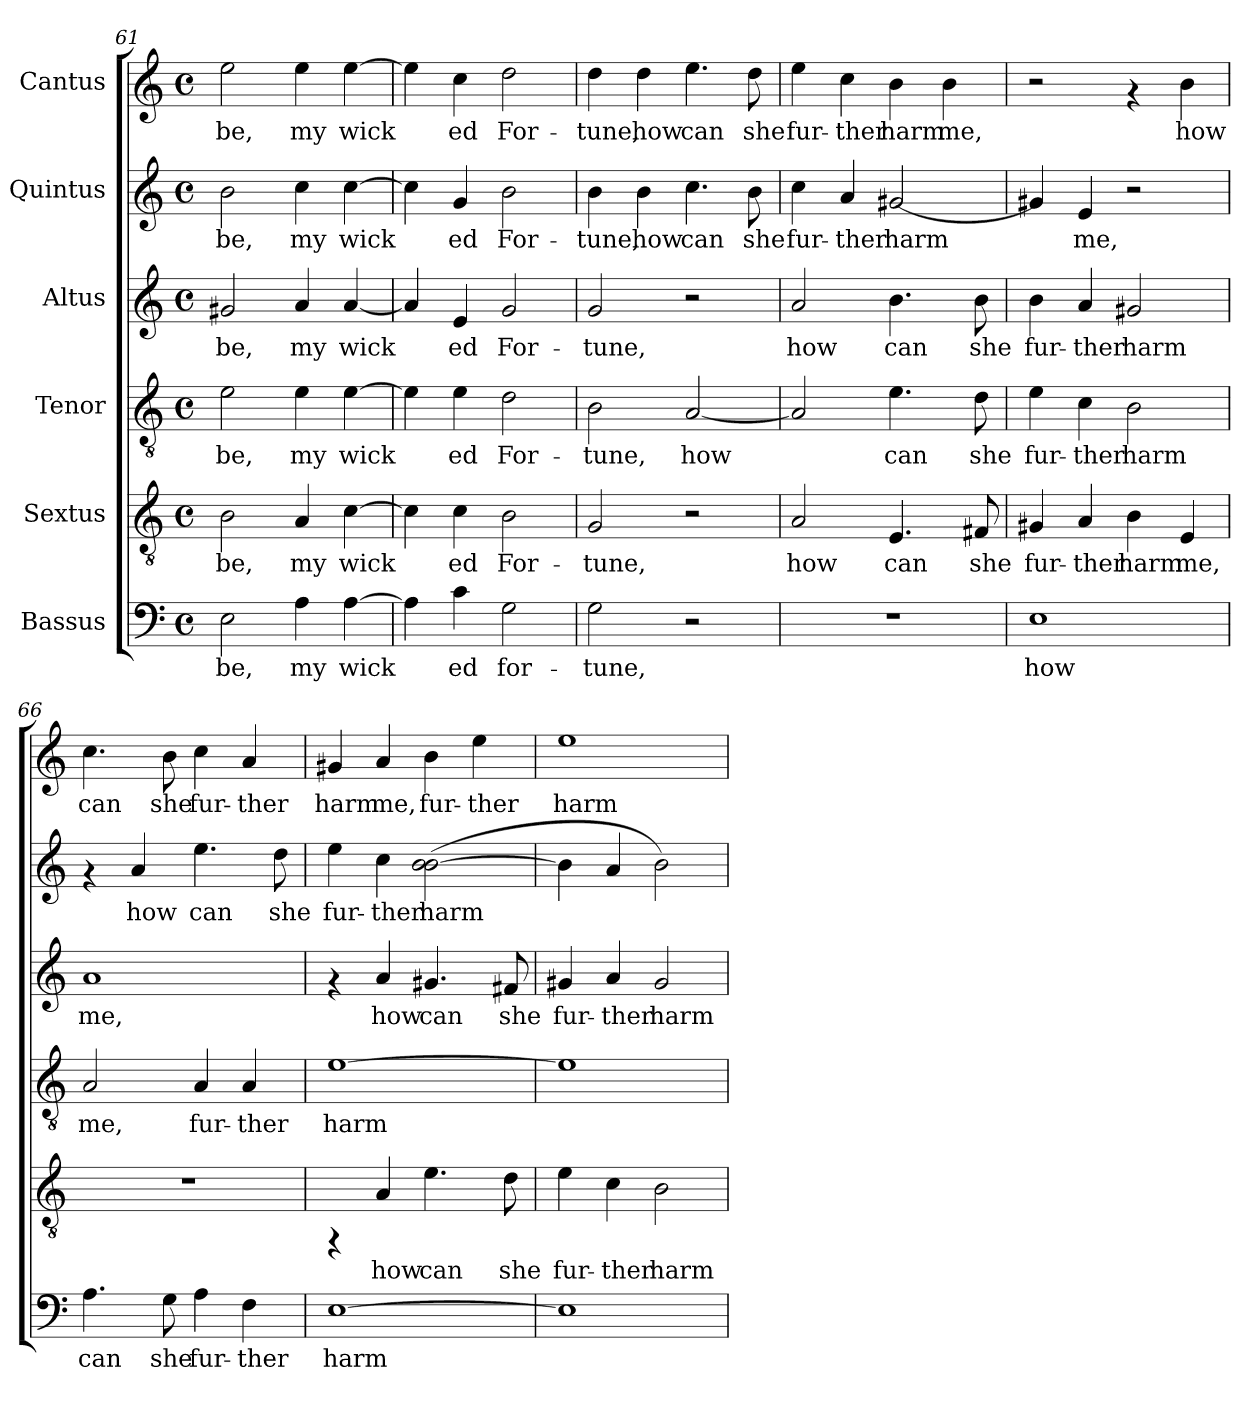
**kern	**text	**kern	**text	**kern	**text	**kern	**text	**kern	**text	**kern	**text
*part6	*part6	*part5	*part5	*part4	*part4	*part3	*part3	*part2	*part2	*part1	*part1
*staff6	*staff6	*staff5	*staff5	*staff4	*staff4	*staff3	*staff3	*staff2	*staff2	*staff1	*staff1
*I"Bassus	*	*I"Sextus	*	*I"Tenor	*	*I"Altus	*	*I"Quintus	*	*I"Cantus	*
*clefF4	*	*clefGv2	*	*clefGv2	*	*clefG2	*	*clefG2	*	*clefG2	*
*k[]	*	*k[]	*	*k[]	*	*k[]	*	*k[]	*	*k[]	*
*C:	*	*C:	*	*C:	*	*C:	*	*C:	*	*C:	*
*M4/4	*	*M4/4	*	*M4/4	*	*M4/4	*	*M4/4	*	*M4/4	*
*met(c)	*	*met(c)	*	*met(c)	*	*met(c)	*	*met(c)	*	*met(c)	*
=61	=61	=61	=61	=61	=61	=61	=61	=61	=61	=61	=61
!	!LO:LY:b	!	!LO:LY:b	!	!LO:LY:b	!	!LO:LY:b	!	!LO:LY:b:cj	!	!LO:LY:b:cj
2E\	be,	2B\	be,	2e\	be,	2g#X/	be,	2b\	be,	2ee\	be,
!	!LO:LY:b	!	!LO:LY:b	!	!LO:LY:b	!	!LO:LY:b	!	!LO:LY:b:cj	!	!LO:LY:b:cj
4A\	my	4A/	my	4e\	my	4a/	my	4cc\	my	4ee\	my
!	!LO:LY:b	!	!LO:LY:b	!	!LO:LY:b	!	!LO:LY:b	!	!LO:LY:b:cj	!	!LO:LY:b:cj
[>4A\	wick-	[>4c\	wick-	[>4e\	wick-	[<4a/	wick-	[>4cc\	wick-	[>4ee\	wick-
=62	=62	=62	=62	=62	=62	=62	=62	=62	=62	=62	=62
!	!LO:LY:b	!	!LO:LY:b	!	!LO:LY:b	!	!LO:LY:b	!	!LO:LY:b:cj	!	!LO:LY:b:cj
4A\]	--	4c\]	--	4e\]	--	4a/]	--	4cc\]	--	4ee\]	--
!	!LO:LY:b	!	!LO:LY:b	!	!LO:LY:b	!	!LO:LY:b	!	!LO:LY:b:cj	!	!LO:LY:b:cj
4c\	-ed	4c\	-ed	4e\	-ed	4e/	-ed	4g/	-ed	4cc\	-ed
!	!LO:LY:b	!	!LO:LY:b	!	!LO:LY:b	!	!LO:LY:b	!	!LO:LY:b:cj	!	!LO:LY:b:cj
2G\	for-	2B\	For-	2d\	For-	2g/	For-	2b\	For-	2dd\	For-
=63	=63	=63	=63	=63	=63	=63	=63	=63	=63	=63	=63
!	!LO:LY:b	!	!LO:LY:b	!	!LO:LY:b	!	!LO:LY:b	!	!LO:LY:b:cj	!	!LO:LY:b:cj
2G\	-tune,	2G/	-tune,	2B\	-tune,	2g/	-tune,	4b\	-tune,	4dd\	-tune,
!	!	!	!	!	!	!	!	!	!LO:LY:b:cj	!	!LO:LY:b:cj
.	.	.	.	.	.	.	.	4b\	how	4dd\	how
!	!	!	!	!	!LO:LY:b	!	!	!	!LO:LY:b:cj	!	!LO:LY:b:cj
2r	.	2r	.	[<2A/	how	2r	.	4.cc\	can	4.ee\	can
!	!	!	!	!	!	!	!	!	!LO:LY:b:cj	!	!LO:LY:b:cj
.	.	.	.	.	.	.	.	8b\	she	8dd\	she
!!LO:PB:g=z
=64	=64	=64	=64	=64	=64	=64	=64	=64	=64	=64	=64
!	!	!	!LO:LY:b	!	!LO:LY:b	!	!LO:LY:b	!	!LO:LY:b:cj	!	!LO:LY:b:cj
1r	.	2A/	how	2A/]	.	2a/	how	4cc\	fur-	4ee\	fur-
!	!	!	!	!	!	!	!	!	!LO:LY:b:cj	!	!LO:LY:b:cj
.	.	.	.	.	.	.	.	4a/	-ther	4cc\	-ther
!	!	!	!LO:LY:b	!	!LO:LY:b	!	!LO:LY:b	!	!LO:LY:b:cj	!	!LO:LY:b:cj
.	.	4.E/	can	4.e\	can	4.b\	can	[<2g#X/	harm	4b\	harm
!	!	!	!	!	!	!	!	!	!	!	!LO:LY:b:cj
.	.	.	.	.	.	.	.	.	.	4b\	me,
!	!	!	!LO:LY:b	!	!LO:LY:b	!	!LO:LY:b	!	!	!	!
.	.	8F#X/	she	8d\	she	8b\	she	.	.	.	.
=65	=65	=65	=65	=65	=65	=65	=65	=65	=65	=65	=65
!	!LO:LY:b	!	!LO:LY:b	!	!LO:LY:b	!	!LO:LY:b	!	!LO:LY:b:cj	!	!
1E	how	4G#X/	fur-	4e\	fur-	4b\	fur-	4g#X/]	.	2r	.
!	!	!	!LO:LY:b	!	!LO:LY:b	!	!LO:LY:b	!	!LO:LY:b:cj	!	!
.	.	4A/	-ther	4c\	-ther	4a/	-ther	4e/	me,	.	.
!	!	!	!LO:LY:b	!	!LO:LY:b	!	!LO:LY:b	!	!	!	!
.	.	4B\	harm	2B\	harm	2g#X/	harm	2r	.	4rf	.
!	!	!	!LO:LY:b	!	!	!	!	!	!	!	!LO:LY:b:cj
.	.	4E/	me,	.	.	.	.	.	.	4b\	how
=66	=66	=66	=66	=66	=66	=66	=66	=66	=66	=66	=66
!	!LO:LY:b	!	!	!	!LO:LY:b	!	!LO:LY:b	!	!	!	!LO:LY:b:cj
4.A\	can	1r	.	2A/	me,	1a	me,	4rf	.	4.cc\	can
!	!	!	!	!	!	!	!	!	!LO:LY:b:cj	!	!
.	.	.	.	.	.	.	.	4a/	how	.	.
!	!LO:LY:b	!	!	!	!	!	!	!	!	!	!LO:LY:b:cj
8G\	she	.	.	.	.	.	.	.	.	8b\	she
!	!LO:LY:b	!	!	!	!LO:LY:b	!	!	!	!LO:LY:b:cj	!	!LO:LY:b:cj
4A\	fur-	.	.	4A/	fur-	.	.	4.ee\	can	4cc\	fur-
!	!LO:LY:b	!	!	!	!LO:LY:b	!	!	!	!	!	!LO:LY:b:cj
4F\	-ther	.	.	4A/	-ther	.	.	.	.	4a/	-ther
!	!	!	!	!	!	!	!	!	!LO:LY:b:cj	!	!
.	.	.	.	.	.	.	.	8dd\	she	.	.
=67	=67	=67	=67	=67	=67	=67	=67	=67	=67	=67	=67
!	!LO:LY:b	!	!	!	!LO:LY:b	!	!	!	!LO:LY:b:cj	!	!LO:LY:b:cj
[>1E	harm	4rFF	.	[>1e	harm	4rf	.	4ee\	fur-	4g#X/	harm
!	!	!	!LO:LY:b	!	!	!	!LO:LY:b	!	!LO:LY:b:cj	!	!LO:LY:b:cj
.	.	4A/	how	.	.	4a/	how	4cc\	-ther	4a/	me,
!	!	!	!LO:LY:b	!	!	!	!LO:LY:b	!	!LO:LY:b:cj	!	!LO:LY:b:cj
.	.	4.e\	can	.	.	4.g#X/	can	(>2b\ [>2b\	harm	4b\	fur-
!	!	!	!	!	!	!	!	!	!	!	!LO:LY:b:cj
.	.	.	.	.	.	.	.	.	.	4ee\	-ther
!	!	!	!LO:LY:b	!	!	!	!LO:LY:b	!	!	!	!
.	.	8d\	she	.	.	8f#X/	she	.	.	.	.
=68	=68	=68	=68	=68	=68	=68	=68	=68	=68	=68	=68
!	!LO:LY:b	!	!LO:LY:b	!	!LO:LY:b	!	!LO:LY:b	!	!LO:LY:b:cj	!	!LO:LY:b:cj
1E]	.	4e\	fur-	1e]	.	4g#X/	fur-	4b\]	.	1ee	harm
!	!	!	!LO:LY:b	!	!	!	!LO:LY:b	!	!LO:LY:b:cj	!	!
.	.	4c\	-ther	.	.	4a/	-ther	4a/	.	.	.
!	!	!	!LO:LY:b	!	!	!	!LO:LY:b	!	!LO:LY:b:cj	!	!
.	.	2B\	harm	.	.	2g#/	harm	2b\)	.	.	.
=	=	=	=	=	=	=	=	=	=	=	=
*-	*-	*-	*-	*-	*-	*-	*-	*-	*-	*-	*-
